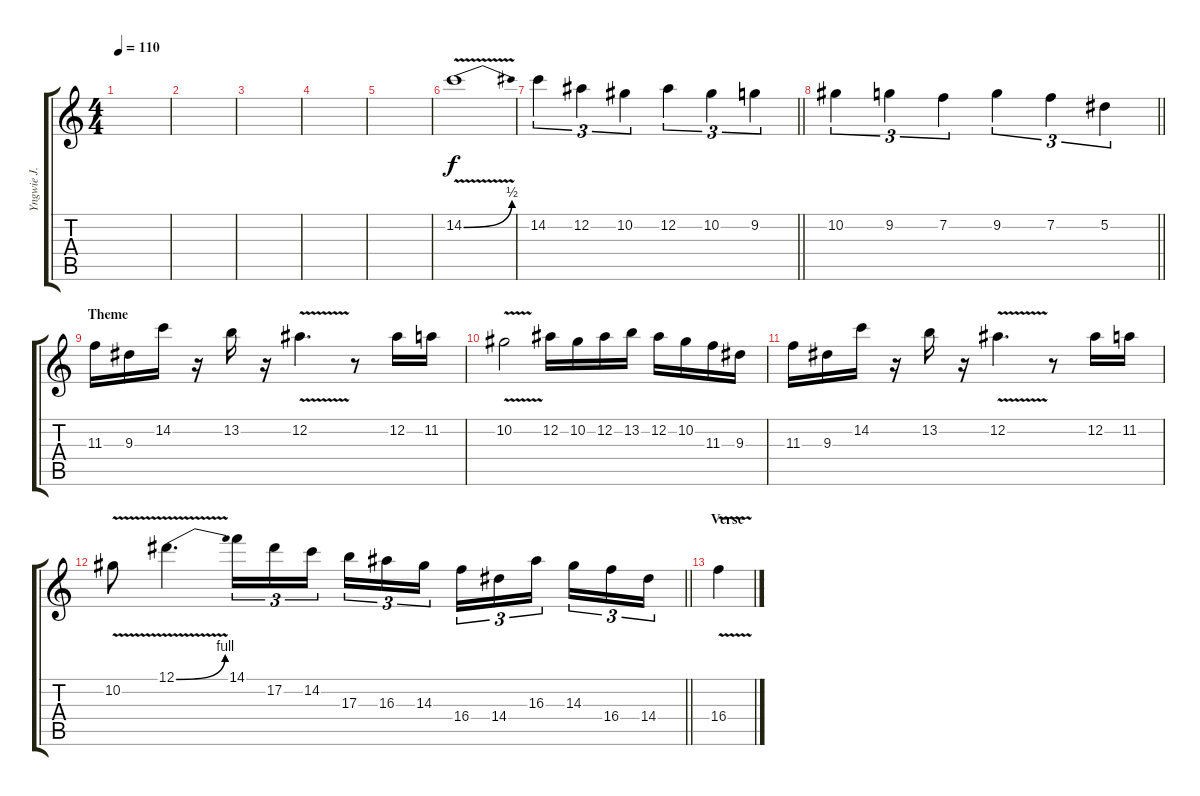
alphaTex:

\track ("Yngwie J. Malmsteen" "Yngwie J. ") {instrument overdrivenguitar}
\staff {score tabs}
\tuning (Eb4 Bb3 Gb3 Db3 Ab2 Eb2) {hide}
\ts (4 4)
\tempo 110
\clef g2
\ks c
|
|
|
|
|
14.2{be (bend 0 0 60 2) v}.1 |
\barLineRight lightlight
14.2.4{tu (3 2)} 12.2.4{tu (3 2)} 10.2.4{tu (3 2)} 12.2.4{tu (3 2)} 10.2.4{tu (3 2)} 9.2.4{tu (3 2)} |
\barLineRight lightlight
10.2.4{tu (3 2)} 9.2.4{tu (3 2)} 7.2.4{tu (3 2)} 9.2.4{tu (3 2)} 7.2.4{tu (3 2)} 5.2.4{tu (3 2)} |
\section ("" "Theme")
11.3.16 9.3.16 14.2.16 r.16 13.2.16 r.16 12.2{v}.4{d} r.8 12.2.16 11.2.16 |
10.2{v}.2 12.2.16 10.2.16 12.2.16 13.2.16 12.2.16 10.2.16 11.3.16 9.3.16 |
11.3.16 9.3.16 14.2.16 r.16 13.2.16 r.16 12.2{v}.4{d} r.8 12.2.16 11.2.16 |
\barLineRight lightlight
10.2{v}.8 12.1{be (bend 0 0 60 4) v}.4{d} 14.1.16{tu (3 2)} 17.2.16{tu (3 2)} 14.2.16{tu (3 2) beam splitsecondary} 17.3.16{tu (3 2)} 16.3.16{tu (3 2)} 14.3.16{tu (3 2)} 16.4.16{tu (3 2)} 14.4.16{tu (3 2)} 16.3.16{tu (3 2) beam splitsecondary} 14.3.16{tu (3 2)} 16.4.16{tu (3 2)} 14.4.16{tu (3 2)} |
\section ("" "Verse")
16.4{v}.4
